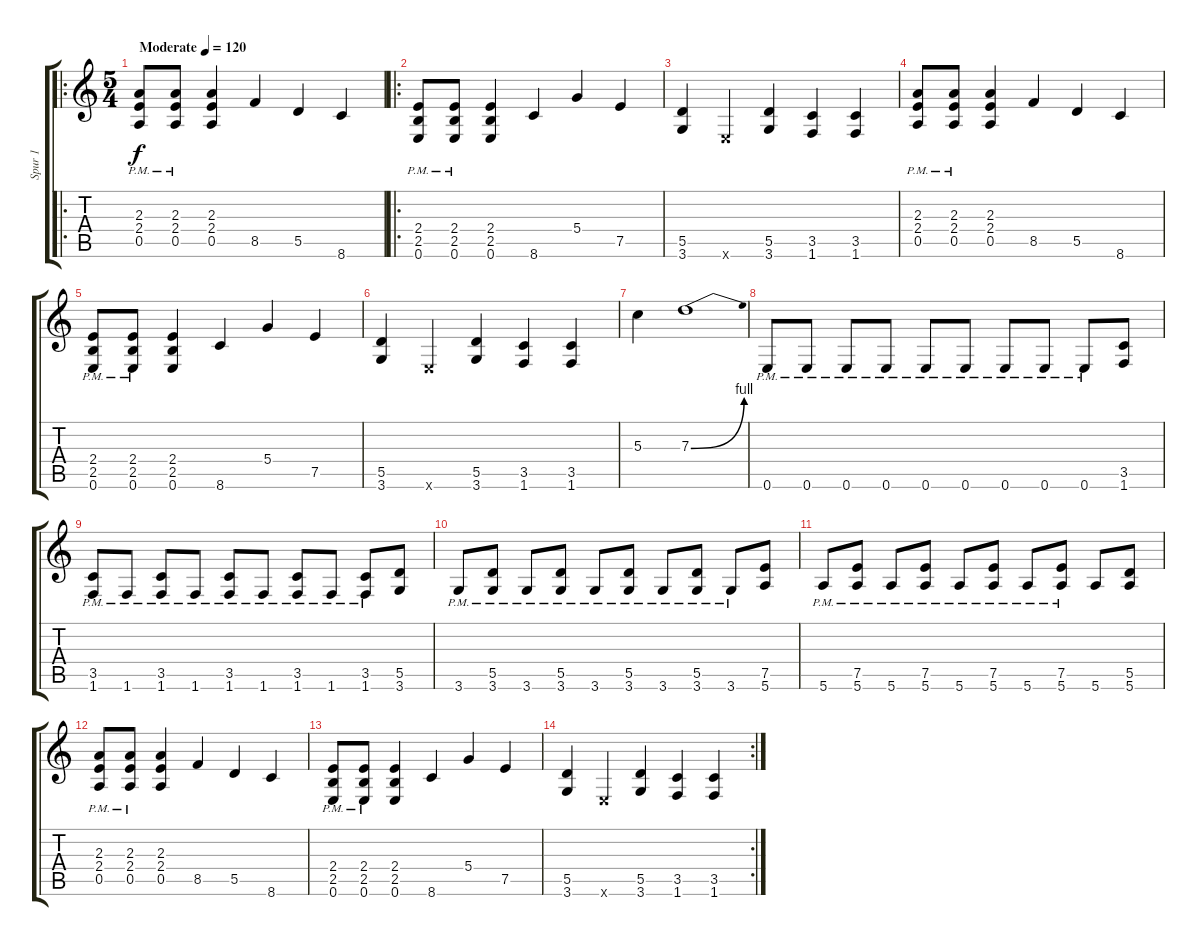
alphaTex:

\track ("Spur 1" "Spur 1") {instrument acousticguitarsteel}
\staff {score tabs}
\tuning (E4 B3 G3 D3 A2 E2) {hide}
\ro
\ts (5 4)
\tempo (120 "Moderate")
\clef g2
\ks c
(2.3{pm} 2.4 0.5).8{dy f instrument acousticguitarsteel} (2.3{pm} 2.4 0.5).8 (2.3 2.4 0.5).4 8.5.4 5.5.4 8.6.4 |
\ro
(2.4 2.5{pm} 0.6).8 (2.4 2.5{pm} 0.6).8 (2.4 2.5 0.6).4 8.6.4 5.4.4 7.5.4 |
(5.5 3.6).4 0.6{x}.4 (5.5 3.6).4 (3.5 1.6).4 (3.5 1.6).4 |
(2.3{pm} 2.4 0.5).8 (2.3{pm} 2.4 0.5).8 (2.3 2.4 0.5).4 8.5.4 5.5.4 8.6.4 |
(2.4 2.5{pm} 0.6).8 (2.4 2.5{pm} 0.6).8 (2.4 2.5 0.6).4 8.6.4 5.4.4 7.5.4 |
(5.5 3.6).4 0.6{x}.4 (5.5 3.6).4 (3.5 1.6).4 (3.5 1.6).4 |
5.3.4 7.3{be (bend 0 0 60 4)}.1 |
0.6{pm}.8 0.6{pm}.8 0.6{pm}.8 0.6{pm}.8 0.6{pm}.8 0.6{pm}.8 0.6{pm}.8 0.6{pm}.8 0.6{pm}.8 (3.5 1.6).8 |
(3.5 1.6{pm}).8 1.6{pm}.8 (3.5 1.6{pm}).8 1.6{pm}.8 (3.5 1.6{pm}).8 1.6{pm}.8 (3.5 1.6{pm}).8 1.6{pm}.8 (3.5 1.6{pm}).8 (5.5 3.6).8 |
3.6{pm}.8 (5.5 3.6{pm}).8 3.6{pm}.8 (5.5 3.6{pm}).8 3.6{pm}.8 (5.5 3.6{pm}).8 3.6{pm}.8 (5.5 3.6{pm}).8 3.6{pm}.8 (7.5 5.6).8 |
5.6{pm}.8 (7.5 5.6{pm}).8 5.6{pm}.8 (7.5 5.6{pm}).8 5.6{pm}.8 (7.5 5.6{pm}).8 5.6{pm}.8 (7.5 5.6{pm}).8 5.6.8 (5.5 5.6).8 |
(2.3{pm} 2.4 0.5).8 (2.3{pm} 2.4 0.5).8 (2.3 2.4 0.5).4 8.5.4 5.5.4 8.6.4 |
(2.4 2.5{pm} 0.6).8 (2.4 2.5{pm} 0.6).8 (2.4 2.5 0.6).4 8.6.4 5.4.4 7.5.4 |
\rc 2
(5.5 3.6).4 0.6{x}.4 (5.5 3.6).4 (3.5 1.6).4 (3.5 1.6).4
